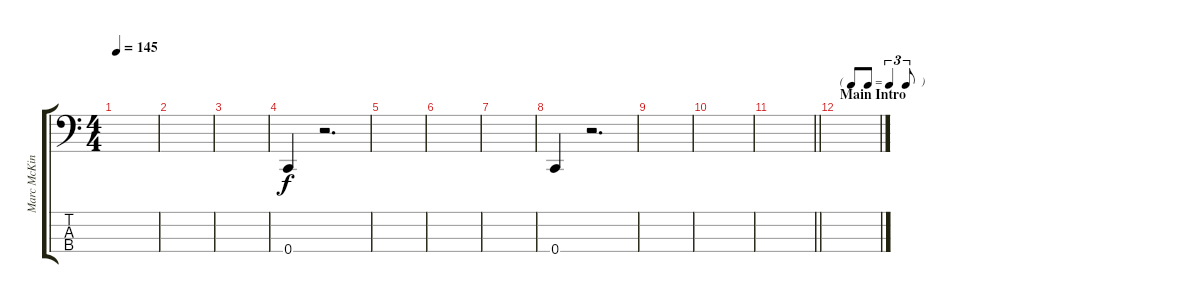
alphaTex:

\track ("Marc McKinght" "Marc McKin") {instrument electricbasspick}
\staff {score tabs}
\tuning (F2 C2 G1 C1) {hide}
\ts (4 4)
\tempo 145
\clef f4
\ks c
|
|
|
0.4.4 r.2{d} |
|
|
|
0.4.4 r.2{d} |
|
|
\barLineRight lightlight
|
\tf triplet8th
\section ("" "Main Intro")
